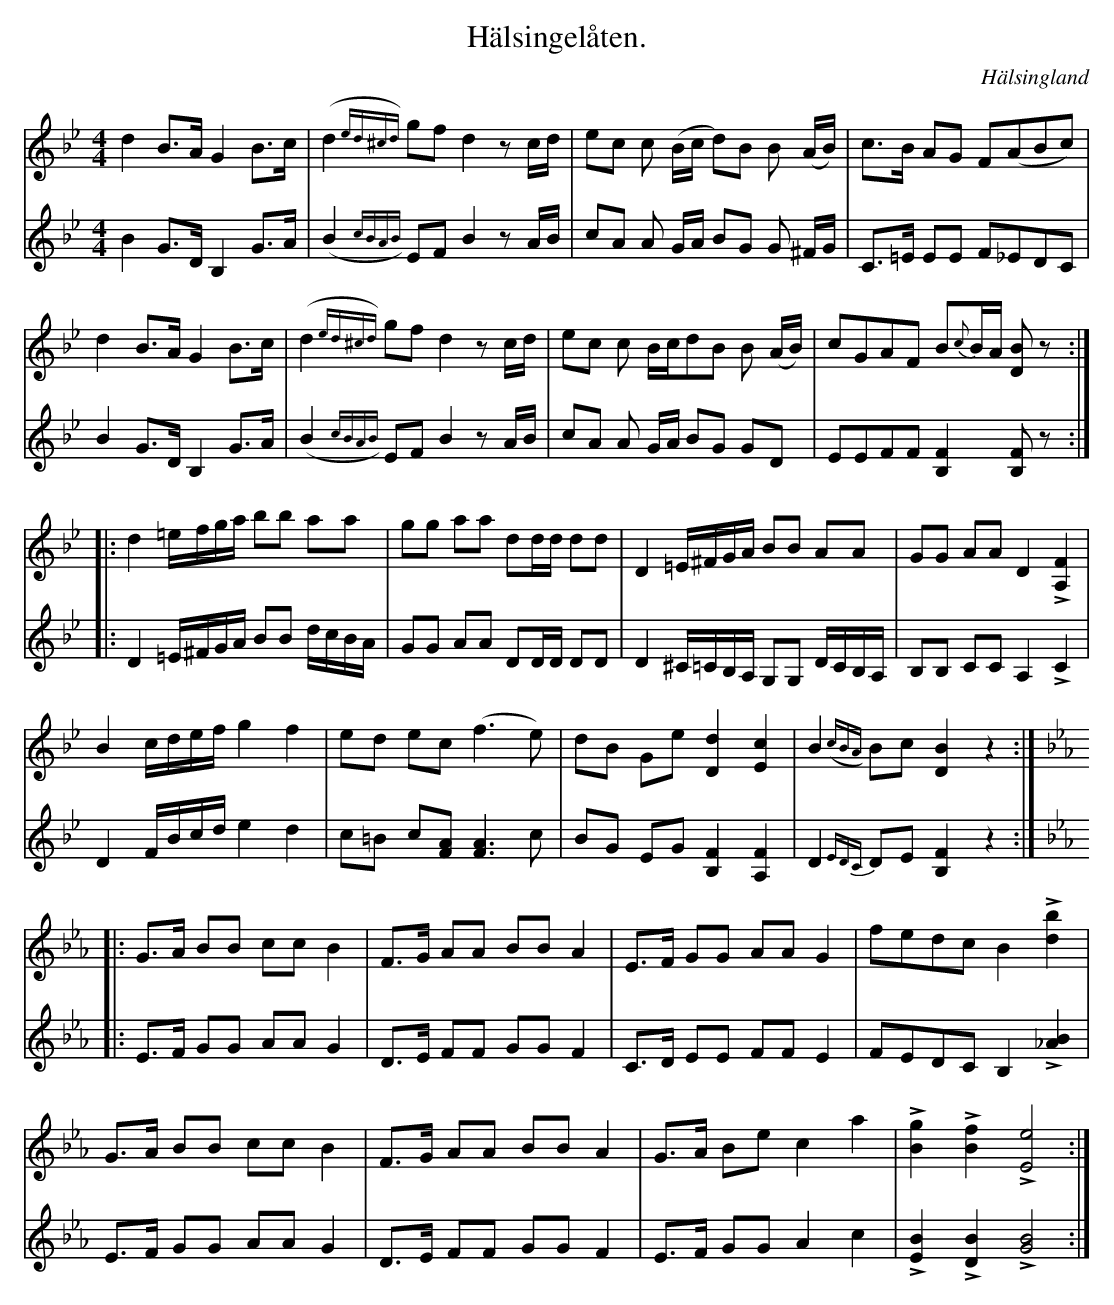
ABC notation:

X:1
T:Hälsingelåten.
O:Hälsingland
L:1/8
M:4/4
K:Bb
V:
d2 B>A G2 B>c | (d2 {ed^cd}) gf d2 z c/d/ | ec c (B/c/ d)B B (A/B/) | c>B AG F(ABc) |
d2 B>A G2 B>c | (d2 {ed^cd}) gf d2 z c/d/ | ec c B/c/dB B (A/B/) | cGAF B{c}B/A/ [BD] z :|
|: d2 =e/f/g/a/ bb aa | gg aa dd/d/ dd | D2 =E/^F/G/A/ BB AA | GG AA D2 !>![F2A,2] |
B2 c/d/e/f/ g2 f2 | ed ec (f3e) | dB Ge [d2D2] [c2E2] | B2 ({cBA}) Bc [B2D2] z2 :|
|: [K:Eb] G>A BB cc B2 | F>G AA BB A2 | E>F GG AA G2 | fedc B2 !>! [b2d2] |
 G>A BB cc B2 | F>G AA BB A2 | G>A Be c2 a2 | !>! [g2B2] !>! [f2B2] !>![e4E4] :|
V:2
B2 G>D B,2 G>A | (B2 {cBAB}) EF B2 z A/B/ |  cA A G/A/ BG G ^F/G/ | C>=E EE F_EDC |
B2 G>D B,2 G>A | (B2 {cBAB}) EF B2 z A/B/ |  cA A G/A/ BG GD | EEFF [F2B,2] [FB,] z :|
|: D2 =E/^F/G/A/ BB d/c/B/A/ | GG AA DD/D/ DD | D2 ^C/=C/B,/A,/ G,G, D/C/B,/A,/ | B,B, CC A,2 !>! C2 |
D2 F/B/c/d/ e2 d2 | c=B c[AF] [A3F3] c | BG EG [F2B,2] [F2A,2] | D2 {EDC} DE [F2B,2] z2 :|
|: [K:Eb] E>F GG AA G2 | D>E FF GG F2 | C>D EE FF E2 | FEDC B,2 !>! [_A2B2] |
E>F GG AA G2 | D>E FF GG F2 | E>F GG A2 c2 | !>! [B2E2] !>![B2D2] !>! [B4G4] :|
